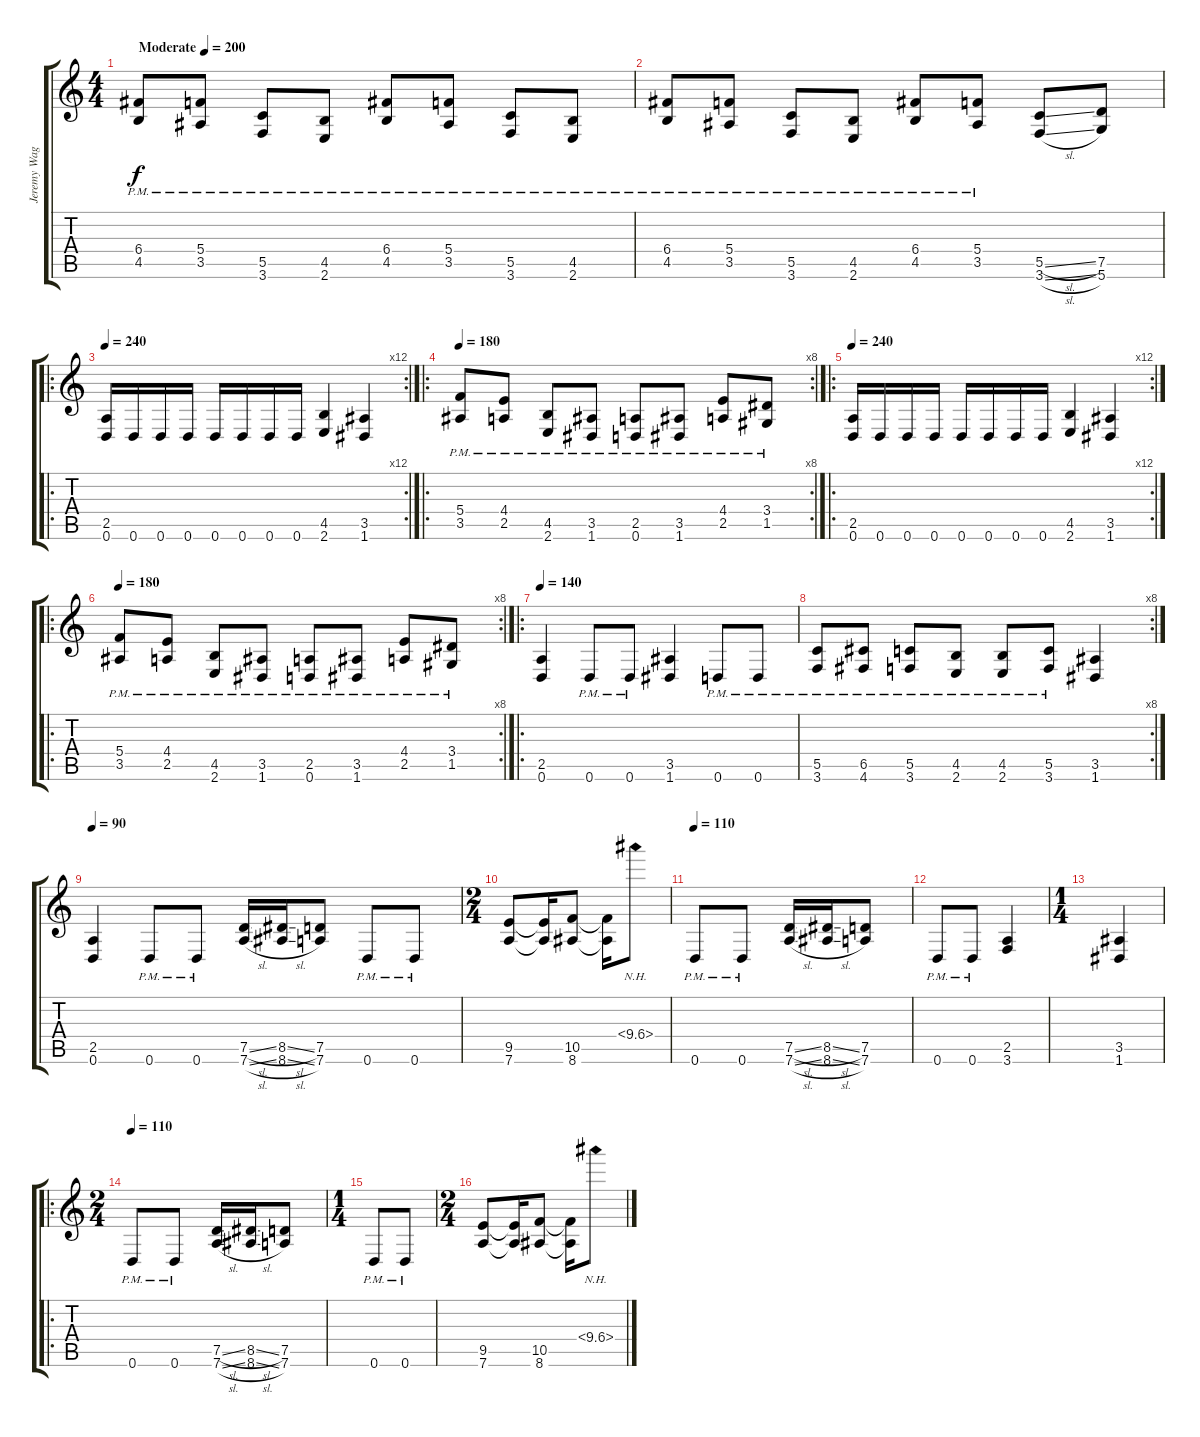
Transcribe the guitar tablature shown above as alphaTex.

\track ("Jeremy Wagner" "Jeremy Wag") {instrument distortionguitar}
\staff {score tabs}
\tuning (D4 A3 F3 C3 G2 D2) {hide}
\ts (4 4)
\tempo (200 "Moderate")
\clef g2
\ks c
(6.4{pm} 4.5{pm}).8{dy f instrument distortionguitar} (5.4{pm} 3.5{pm}).8 (5.5{pm} 3.6{pm}).8 (4.5{pm} 2.6{pm}).8 (6.4{pm} 4.5{pm}).8 (5.4{pm} 3.5{pm}).8 (5.5{pm} 3.6{pm}).8 (4.5{pm} 2.6{pm}).8 |
(6.4{pm} 4.5{pm}).8 (5.4{pm} 3.5{pm}).8 (5.5{pm} 3.6{pm}).8 (4.5{pm} 2.6{pm}).8 (6.4{pm} 4.5{pm}).8 (5.4{pm} 3.5{pm}).8 (5.5{sl} 3.6{sl}).8 (7.5 5.6).8 |
\ro
\rc 12
\tempo 240
(2.5 0.6).16 0.6.16 0.6.16 0.6.16 0.6.16 0.6.16 0.6.16 0.6.16 (4.5 2.6).4 (3.5 1.6).4 |
\ro
\rc 8
\tempo 180
(5.4{pm} 3.5{pm}).8 (4.4{pm} 2.5{pm}).8 (4.5{pm} 2.6{pm}).8 (3.5{pm} 1.6{pm}).8 (2.5{pm} 0.6).8 (3.5{pm} 1.6).8 (4.4{pm} 2.5{pm}).8 (3.4{pm} 1.5{pm}).8 |
\ro
\rc 12
\tempo 240
(2.5 0.6).16 0.6.16 0.6.16 0.6.16 0.6.16 0.6.16 0.6.16 0.6.16 (4.5 2.6).4 (3.5 1.6).4 |
\ro
\rc 8
\tempo 180
(5.4{pm} 3.5{pm}).8 (4.4{pm} 2.5{pm}).8 (4.5{pm} 2.6{pm}).8 (3.5{pm} 1.6{pm}).8 (2.5{pm} 0.6).8 (3.5{pm} 1.6).8 (4.4{pm} 2.5{pm}).8 (3.4{pm} 1.5{pm}).8 |
\ro
\tempo 140
(2.5 0.6).4 0.6{pm}.8 0.6{pm}.8 (3.5 1.6).4 0.6{pm}.8 0.6{pm}.8 |
\rc 8
(5.5{pm} 3.6{pm}).8 (6.5{pm} 4.6{pm}).8 (5.5{pm} 3.6{pm}).8 (4.5{pm} 2.6{pm}).8 (4.5{pm} 2.6{pm}).8 (5.5{pm} 3.6{pm}).8 (3.5 1.6).4 |
\tempo 90
(2.5 0.6).4 0.6{pm}.8 0.6{pm}.8 (7.5{sl} 7.6{sl}).16 (8.5{sl} 8.6{sl}).16 (7.5 7.6).8 0.6{pm}.8 0.6{pm}.8 |
\ts (2 4)
(9.5 7.6).8 (9.5{t} 7.6{t}).16 (10.5 8.6).8 (10.5{t} 8.6{t}).16 10.4{nh}.8 |
\tempo 110
0.6{pm}.8 0.6{pm}.8 (7.5{sl} 7.6{sl}).16 (8.5{sl} 8.6{sl}).16 (7.5 7.6).8 |
0.6{pm}.8 0.6{pm}.8 (2.5 3.6).4 |
\ts (1 4)
(3.5 1.6).4 |
\ro
\ts (2 4)
\tempo 110
0.6{pm}.8 0.6{pm}.8 (7.5{sl} 7.6{sl}).16 (8.5{sl} 8.6{sl}).16 (7.5 7.6).8 |
\ts (1 4)
0.6{pm}.8 0.6{pm}.8 |
\ts (2 4)
(9.5 7.6).8 (9.5{t} 7.6{t}).16 (10.5 8.6).8 (10.5{t} 8.6{t}).16 10.4{nh}.8
